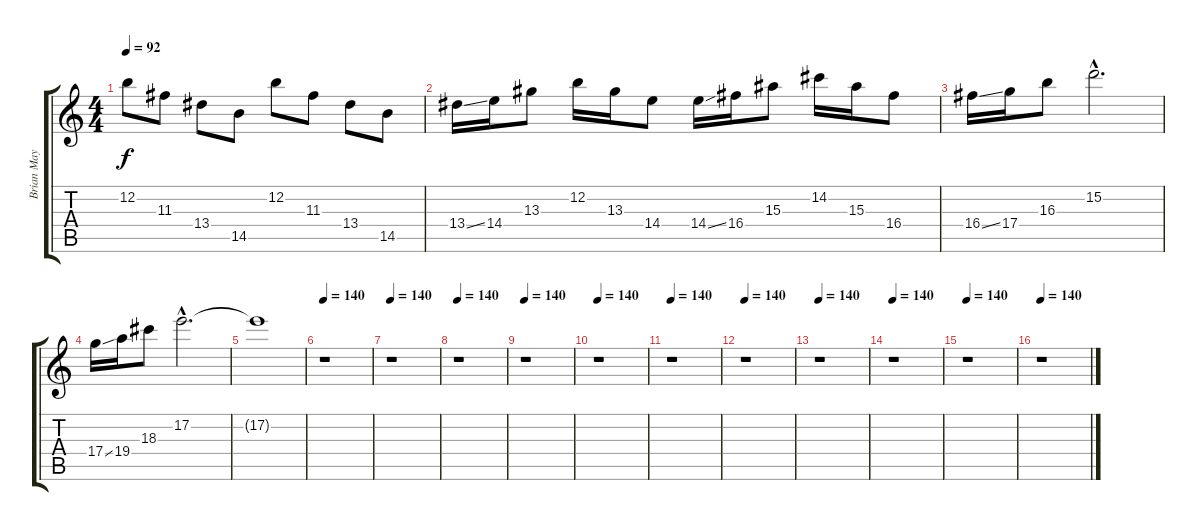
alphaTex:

\track ("Brian May Gtr 2" "Brian May ") {instrument overdrivenguitar}
\staff {score tabs}
\tuning (E4 B3 G3 D3 A2 E2) {hide}
\ts (4 4)
\tempo 92
\clef g2
\ks c
12.2.8{dy f} 11.3.8 13.4.8 14.5.8 12.2.8 11.3.8 13.4.8 14.5.8 |
13.4{ss}.16 14.4.16 13.3.8 12.2.16 13.3.16 14.4.8 14.4{ss}.16 16.4.16 15.3.8 14.2.16 15.3.16 16.4.8 |
16.4{ss}.16 17.4.16 16.3.8 15.2{hac}.2{d} |
17.4{ss}.16 19.4.16 18.3.8 17.2{hac}.2{d} |
17.2{t}.1 |
\tempo 140
r.1 |
\tempo 140
r.1 |
\tempo 140
r.1 |
\tempo 140
r.1 |
\tempo 140
r.1 |
\tempo 140
r.1 |
\tempo 140
r.1 |
\tempo 140
r.1 |
\tempo 140
r.1 |
\tempo 140
r.1 |
\tempo 140
r.1
